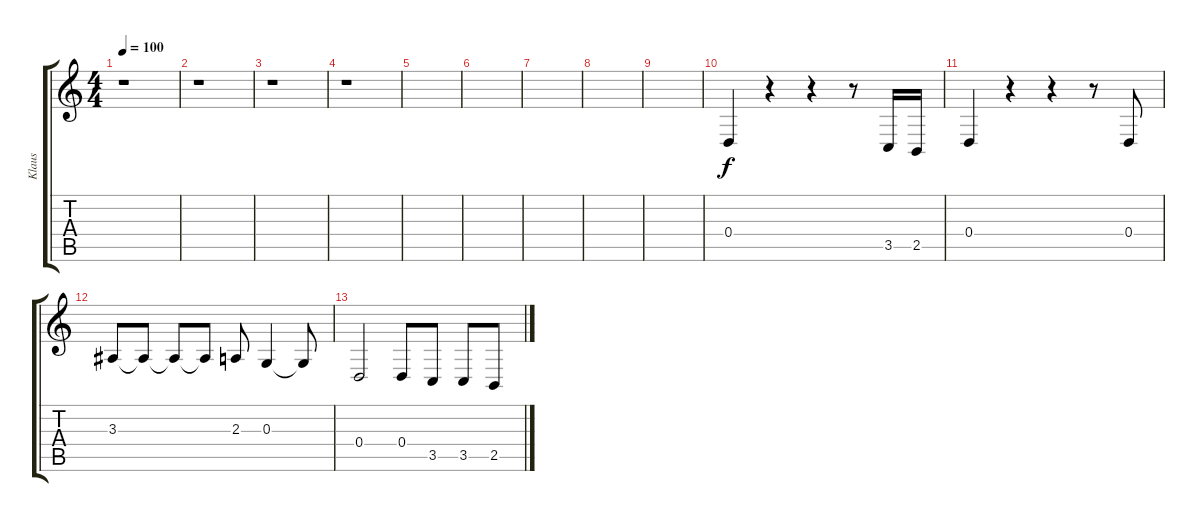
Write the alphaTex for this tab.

\track ("Klaus" "Klaus") {instrument recorder}
\staff {score tabs}
\tuning (E4 B3 G3 D3 A2 E2) {hide}
\ts (4 4)
\tempo 100
\clef g2
\ks c
r.1{dy f instrument recorder} |
r.1 |
r.1 |
r.1 |
|
|
|
|
|
0.4.4 r.4 r.4 r.8 3.5.16 2.5.16 |
0.4.4 r.4 r.4 r.8 0.4.8 |
3.3.8 3.3{t}.8 3.3{t}.8 3.3{t}.8 2.3.8 0.3.4 0.3{t}.8 |
0.4.2 0.4.8 3.5.8 3.5.8 2.5.8
